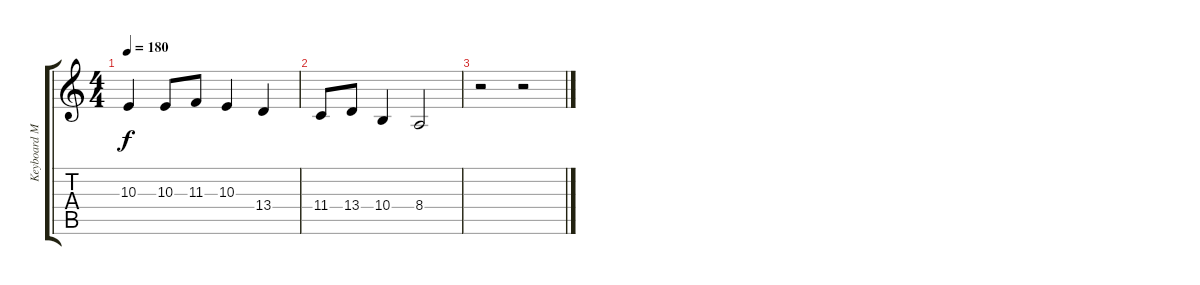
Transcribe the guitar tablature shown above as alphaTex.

\track ("Keyboard Melodies" "Keyboard M") {instrument stringensemble1}
\staff {score tabs}
\tuning (Eb4 Bb3 Gb3 Db3 Ab2 Eb2) {hide}
\ts (4 4)
\tempo 180
\clef g2
\ks c
10.3.4{dy f} 10.3.8 11.3.8 10.3.4 13.4.4 |
11.4.8 13.4.8 10.4.4 8.4.2 |
r.2 r.2
